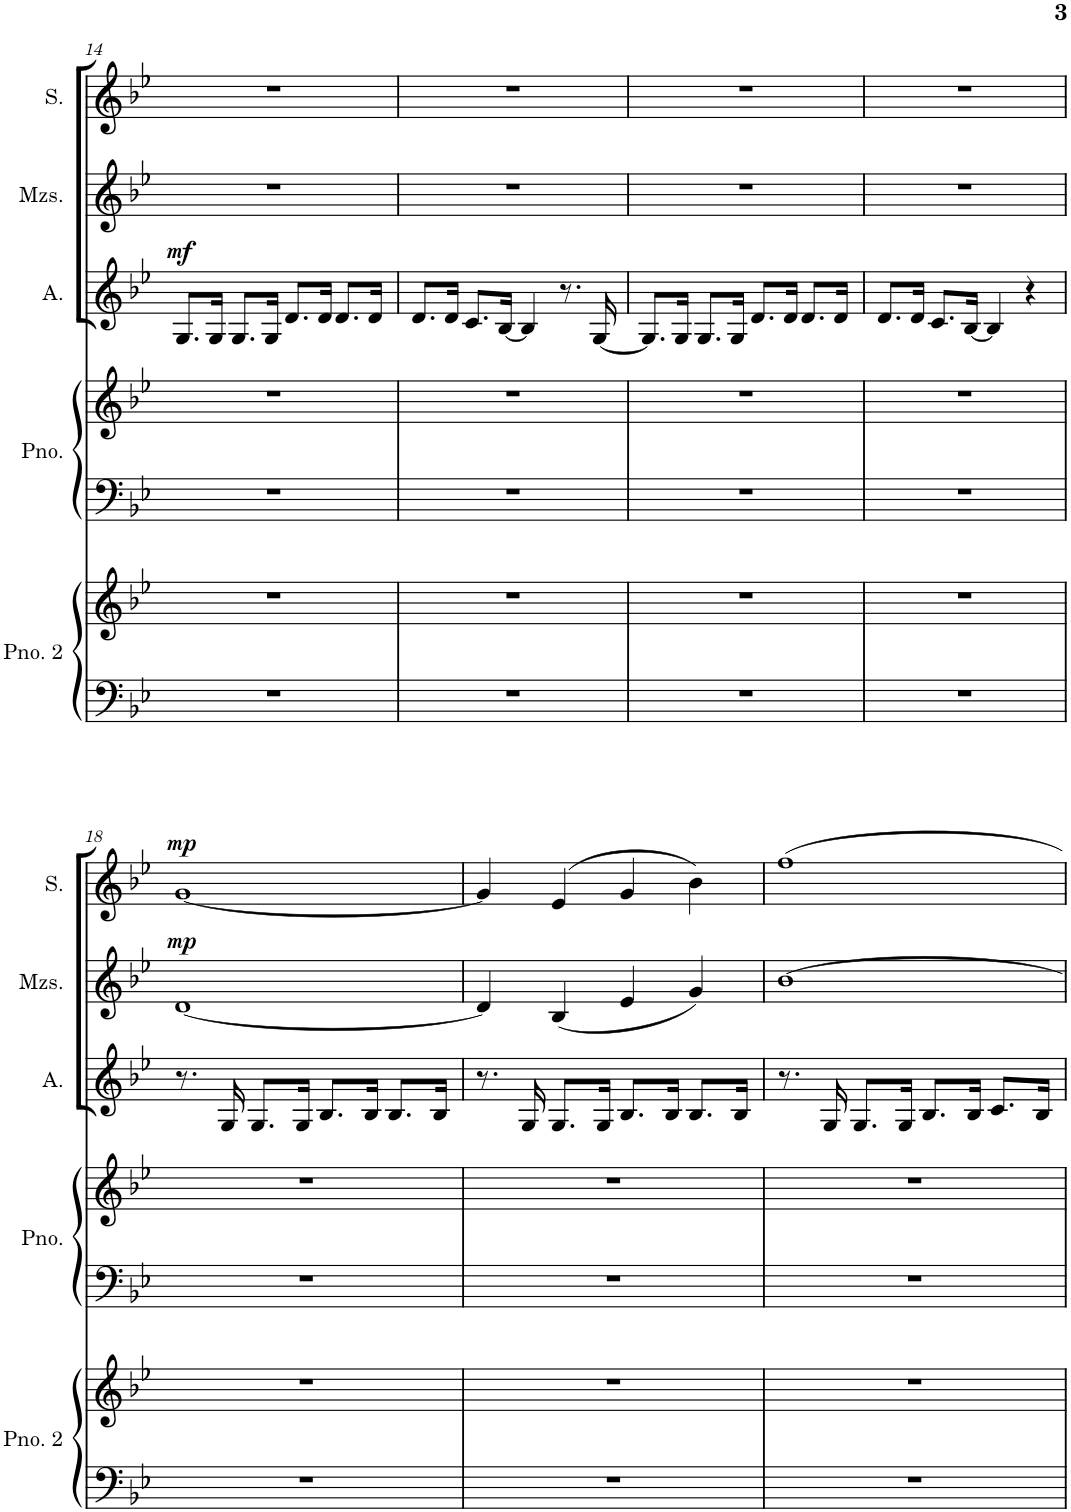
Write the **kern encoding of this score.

**kern	**kern	**kern	**kern	**kern	**dynam	**kern	**dynam	**kern	**dynam
*part5	*part5	*part4	*part4	*part3	*part3	*part2	*part2	*part1	*part1
*staff7	*staff6	*staff5	*staff4	*staff3	*staff3	*staff2	*staff2	*staff1	*staff1
*I"Piano 2	*	*I"Piano	*	*I"Alto	*	*I"Mezzo-soprano	*	*I"Soprano	*
*I'Pno. 2	*	*I'Pno.	*	*I'A.	*	*I'Mzs.	*	*I'S.	*
!!LO:PB:g=z
*clefF4	*clefG2	*clefF4	*clefG2	*clefG2	*	*clefG2	*	*clefG2	*
*k[b-e-]	*k[b-e-]	*k[b-e-]	*k[b-e-]	*k[b-e-]	*	*k[b-e-]	*	*k[b-e-]	*
*M4/4	*M4/4	*M4/4	*M4/4	*M4/4	*	*M4/4	*	*M4/4	*
=14	=14	=14	=14	=14	=14	=14	=14	=14	=14
!	!	!	!	!	!LO:DY:a	!	!	!	!
1r	1r	1r	1r	8.G/L	mf	1r	.	1r	.
.	.	.	.	16G/Jk	.	.	.	.	.
.	.	.	.	8.G/L	.	.	.	.	.
.	.	.	.	16G/Jk	.	.	.	.	.
.	.	.	.	8.d/L	.	.	.	.	.
.	.	.	.	16d/Jk	.	.	.	.	.
.	.	.	.	8.d/L	.	.	.	.	.
.	.	.	.	16d/Jk	.	.	.	.	.
=15	=15	=15	=15	=15	=15	=15	=15	=15	=15
1r	1r	1r	1r	8.d/L	.	1r	.	1r	.
.	.	.	.	16d/Jk	.	.	.	.	.
.	.	.	.	8.c/L	.	.	.	.	.
.	.	.	.	[16B-/Jk	.	.	.	.	.
.	.	.	.	4B-/]	.	.	.	.	.
.	.	.	.	8.r	.	.	.	.	.
.	.	.	.	[16G/	.	.	.	.	.
=16	=16	=16	=16	=16	=16	=16	=16	=16	=16
1r	1r	1r	1r	8.G/L]	.	1r	.	1r	.
.	.	.	.	16G/Jk	.	.	.	.	.
.	.	.	.	8.G/L	.	.	.	.	.
.	.	.	.	16G/Jk	.	.	.	.	.
.	.	.	.	8.d/L	.	.	.	.	.
.	.	.	.	16d/Jk	.	.	.	.	.
.	.	.	.	8.d/L	.	.	.	.	.
.	.	.	.	16d/Jk	.	.	.	.	.
=17	=17	=17	=17	=17	=17	=17	=17	=17	=17
1r	1r	1r	1r	8.d/L	.	1r	.	1r	.
.	.	.	.	16d/Jk	.	.	.	.	.
.	.	.	.	8.c/L	.	.	.	.	.
.	.	.	.	[16B-/Jk	.	.	.	.	.
.	.	.	.	4B-/]	.	.	.	.	.
.	.	.	.	4r	.	.	.	.	.
!!LO:LB:g=z
=18	=18	=18	=18	=18	=18	=18	=18	=18	=18
!	!	!	!	!	!	!	!LO:DY:a	!	!LO:DY:a
1r	1r	1r	1r	8.r	.	[1d	mp	[1g	mp
.	.	.	.	16G/	.	.	.	.	.
.	.	.	.	8.G/L	.	.	.	.	.
.	.	.	.	16G/Jk	.	.	.	.	.
.	.	.	.	8.B-/L	.	.	.	.	.
.	.	.	.	16B-/Jk	.	.	.	.	.
.	.	.	.	8.B-/L	.	.	.	.	.
.	.	.	.	16B-/Jk	.	.	.	.	.
=19	=19	=19	=19	=19	=19	=19	=19	=19	=19
1r	1r	1r	1r	8.r	.	4d/]	.	4g/]	.
.	.	.	.	16G/	.	.	.	.	.
.	.	.	.	8.G/L	.	(4B-/	.	(4e-/	.
.	.	.	.	16G/Jk	.	.	.	.	.
.	.	.	.	8.B-/L	.	4e-/	.	4g/	.
.	.	.	.	16B-/Jk	.	.	.	.	.
.	.	.	.	8.B-/L	.	4g/)	.	4b-\)	.
.	.	.	.	16B-/Jk	.	.	.	.	.
=20	=20	=20	=20	=20	=20	=20	=20	=20	=20
1r	1r	1r	1r	8.r	.	[1b-	.	1ff	.
.	.	.	.	16G/	.	.	.	.	.
.	.	.	.	8.G/L	.	.	.	.	.
.	.	.	.	16G/Jk	.	.	.	.	.
.	.	.	.	8.B-/L	.	.	.	.	.
.	.	.	.	16B-/Jk	.	.	.	.	.
.	.	.	.	8.c/L	.	.	.	.	.
.	.	.	.	16B-/Jk	.	.	.	.	.
=	=	=	=	=	=	=	=	=	=
*-	*-	*-	*-	*-	*-	*-	*-	*-	*-
